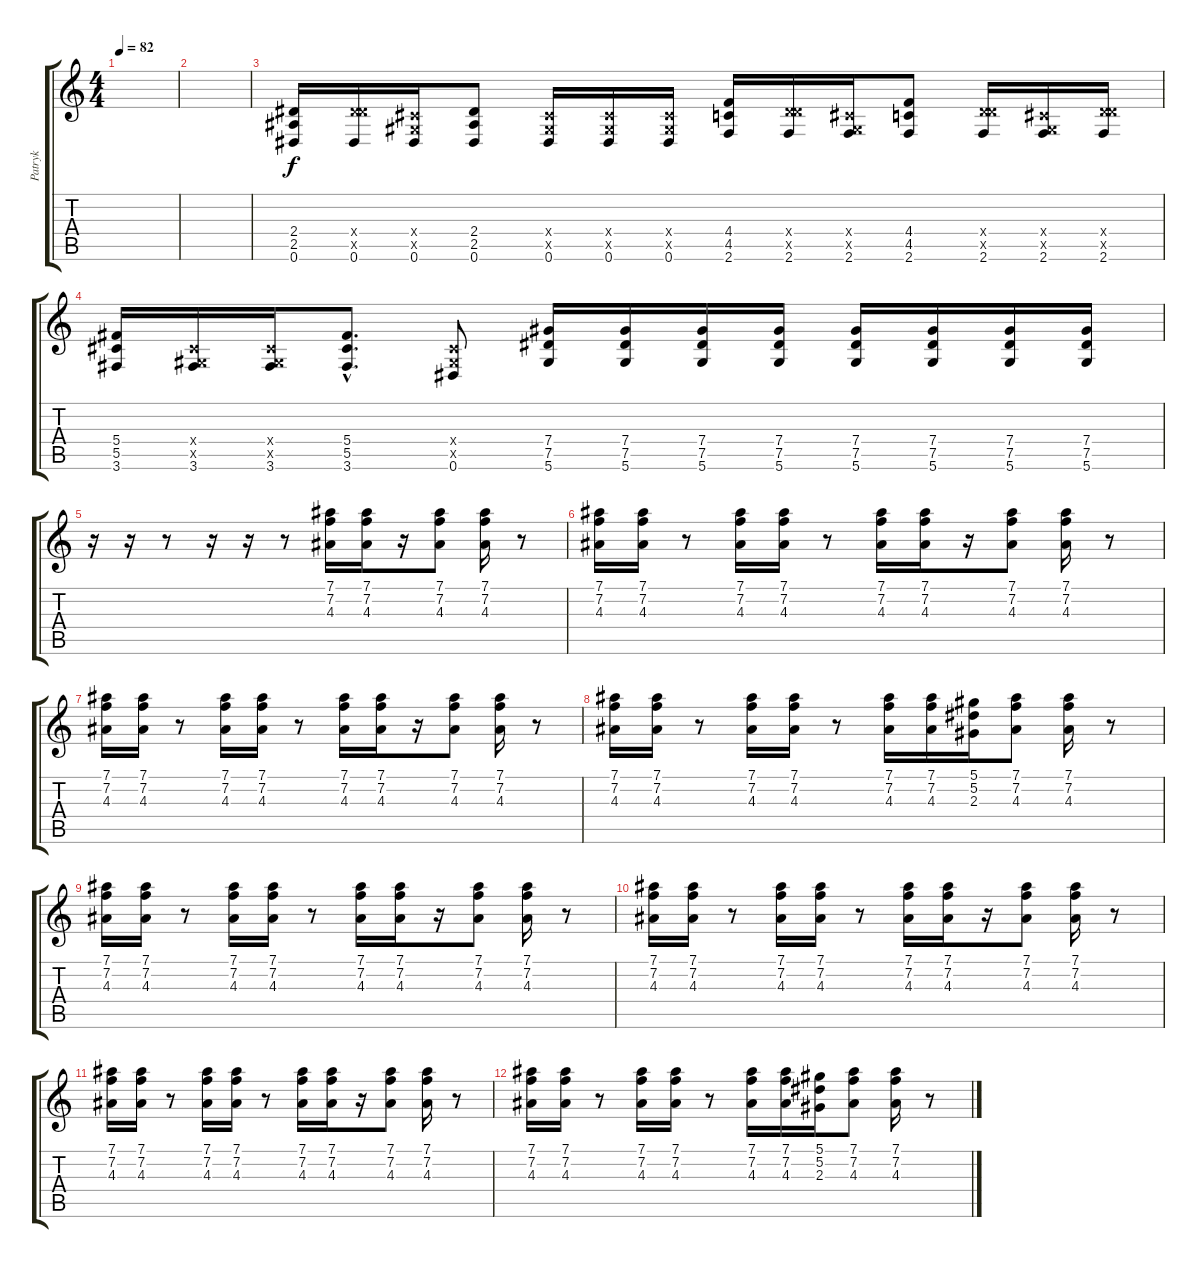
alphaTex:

\track ("Patryk" "Patryk") {instrument distortionguitar}
\staff {score tabs}
\tuning (Eb4 Bb3 Gb3 Db3 Ab2 Eb2) {hide}
\ts (4 4)
\tempo 82
\clef g2
\ks c
|
|
(2.4 2.5 0.6).16 (2.4{x} 7.5{x} 0.6).16 (0.4{x} 0.5{x} 0.6).16 (2.4 2.5 0.6).8 (0.4{x} 0.5{x} 0.6).16 (0.4{x} 0.5{x} 0.6).16 (0.4{x} 0.5{x} 0.6).16 (4.4 4.5 2.6).16 (2.4{x} 7.5{x} 2.6).16 (0.4{x} 0.5{x} 2.6).16 (4.4 4.5 2.6).8 (2.4{x} 7.5{x} 2.6).16 (0.4{x} 0.5{x} 2.6).16 (2.4{x} 7.5{x} 2.6).16 |
(5.4 5.5 3.6).16 (0.4{x} 0.5{x} 3.6).16 (0.4{x} 0.5{x} 3.6).16 (5.4{hac} 5.5{hac} 3.6{hac}).8{d} (0.4{x} 0.5{x} 0.6).8 (7.4 7.5 5.6).16 (7.4 7.5 5.6).16 (7.4 7.5 5.6).16 (7.4 7.5 5.6).16 (7.4 7.5 5.6).16 (7.4 7.5 5.6).16 (7.4 7.5 5.6).16 (7.4 7.5 5.6).16 |
r.16{volume 10 instrument distortionguitar} r.16 r.8 r.16 r.16 r.8 (7.1 7.2 4.3).16 (7.1 7.2 4.3).16 r.16 (7.1 7.2 4.3).8 (7.1 7.2 4.3).16 r.8 |
(7.1 7.2 4.3).16 (7.1 7.2 4.3).16 r.8 (7.1 7.2 4.3).16 (7.1 7.2 4.3).16 r.8 (7.1 7.2 4.3).16 (7.1 7.2 4.3).16 r.16 (7.1 7.2 4.3).8 (7.1 7.2 4.3).16 r.8 |
(7.1 7.2 4.3).16 (7.1 7.2 4.3).16 r.8 (7.1 7.2 4.3).16 (7.1 7.2 4.3).16 r.8 (7.1 7.2 4.3).16 (7.1 7.2 4.3).16 r.16 (7.1 7.2 4.3).8 (7.1 7.2 4.3).16 r.8 |
(7.1 7.2 4.3).16 (7.1 7.2 4.3).16 r.8 (7.1 7.2 4.3).16 (7.1 7.2 4.3).16 r.8 (7.1 7.2 4.3).16 (7.1 7.2 4.3).16 (5.1 5.2 2.3).16 (7.1 7.2 4.3).8 (7.1 7.2 4.3).16 r.8 |
(7.1 7.2 4.3).16 (7.1 7.2 4.3).16 r.8 (7.1 7.2 4.3).16 (7.1 7.2 4.3).16 r.8 (7.1 7.2 4.3).16 (7.1 7.2 4.3).16 r.16 (7.1 7.2 4.3).8 (7.1 7.2 4.3).16 r.8 |
(7.1 7.2 4.3).16 (7.1 7.2 4.3).16 r.8 (7.1 7.2 4.3).16 (7.1 7.2 4.3).16 r.8 (7.1 7.2 4.3).16 (7.1 7.2 4.3).16 r.16 (7.1 7.2 4.3).8 (7.1 7.2 4.3).16 r.8 |
(7.1 7.2 4.3).16 (7.1 7.2 4.3).16 r.8 (7.1 7.2 4.3).16 (7.1 7.2 4.3).16 r.8 (7.1 7.2 4.3).16 (7.1 7.2 4.3).16 r.16 (7.1 7.2 4.3).8 (7.1 7.2 4.3).16 r.8 |
(7.1 7.2 4.3).16 (7.1 7.2 4.3).16 r.8 (7.1 7.2 4.3).16 (7.1 7.2 4.3).16 r.8 (7.1 7.2 4.3).16 (7.1 7.2 4.3).16 (5.1 5.2 2.3).16 (7.1 7.2 4.3).8 (7.1 7.2 4.3).16 r.8
